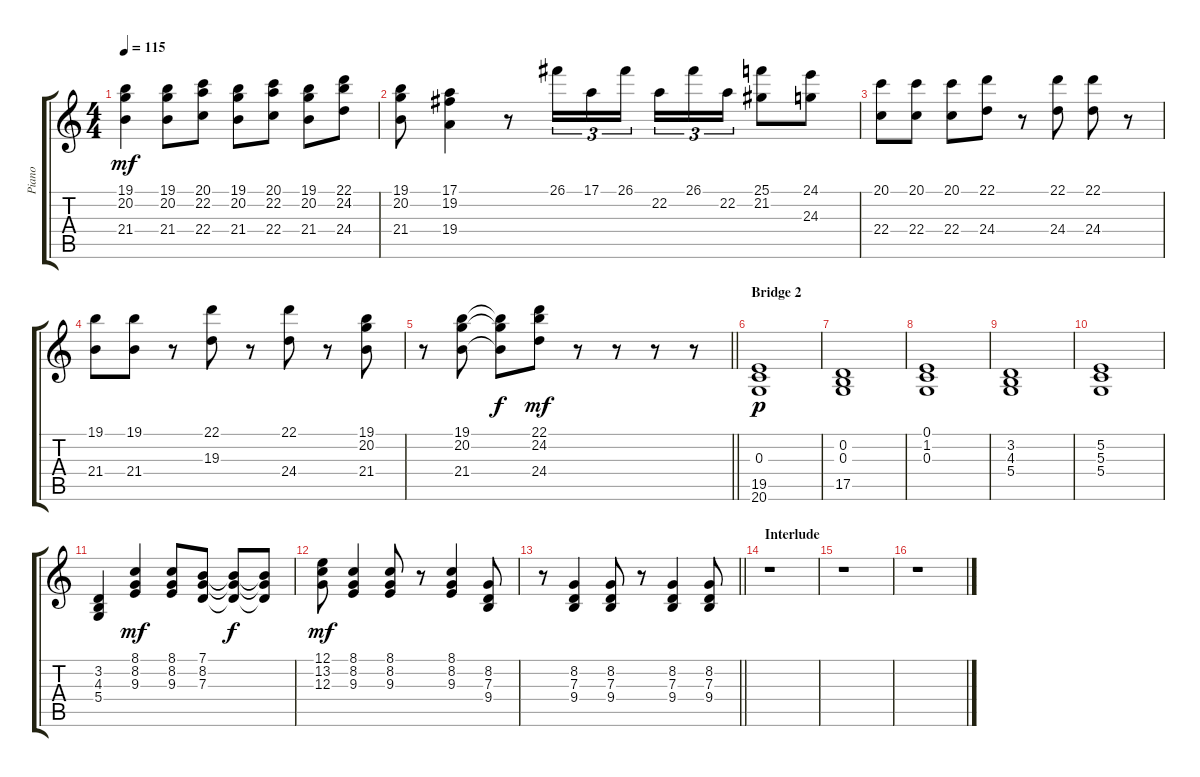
\track ("Piano" "Piano") {instrument acousticgrandpiano}
\staff {score tabs}
\tuning (E4 B3 G3 D3 A2 E2) {hide}
\ts (4 4)
\tempo 115
\clef g2
\ks c
(19.1 20.2 21.4).4{dy mf} (19.1 20.2 21.4).8 (20.1 22.2 22.4).8 (19.1 20.2 21.4).8 (20.1 22.2 22.4).8 (19.1 20.2 21.4).8 (22.1 24.2 24.4).8 |
(19.1 20.2 21.4).8 (17.1 19.2 19.4).4 r.8 26.1.16{tu (3 2)} 17.1.16{tu (3 2)} 26.1.16{tu (3 2) beam splitsecondary} 22.2.16{tu (3 2)} 26.1.16{tu (3 2)} 22.2.16{tu (3 2)} (25.1 21.2).8 (24.1 24.3).8 |
(20.1 22.4).8 (20.1 22.4).8 (20.1 22.4).8 (22.1 24.4).8 r.8 (22.1 24.4).8 (22.1 24.4).8 r.8 |
(19.1 21.4).8 (19.1 21.4).8 r.8 (22.1 19.3).8 r.8 (22.1 24.4).8 r.8 (19.1 20.2 21.4).8 |
\barLineRight lightlight
r.8 (19.1 20.2 21.4).8 (19.1{t} 20.2{t} 21.4{t}).8{dy f} (22.1 24.2 24.4).8{dy mf} r.8 r.8 r.8 r.8 |
\section ("" "Bridge 2")
(0.3 19.5 20.6).1{dy p} |
(0.2 0.3 17.5).1 |
(0.1 1.2 0.3).1 |
(3.2 4.3 5.4).1 |
(5.2 5.3 5.4).1 |
(3.2 4.3 5.4).4 (8.1 8.2 9.3).4{dy mf} (8.1 8.2 9.3).8 (7.1 8.2 7.3).8 (7.1{t} 8.2{t} 7.3{t}).8{dy f} (7.1{t} 8.2{t} 7.3{t}).8 |
(12.1 13.2 12.3).8{dy mf} (8.1 8.2 9.3).4 (8.1 8.2 9.3).8 r.8 (8.1 8.2 9.3).4 (8.2 7.3 9.4).8 |
\barLineRight lightlight
r.8 (8.2 7.3 9.4).4 (8.2 7.3 9.4).8 r.8 (8.2 7.3 9.4).4 (8.2 7.3 9.4).8 |
\section ("" "Interlude")
r.1 |
r.1 |
r.1
